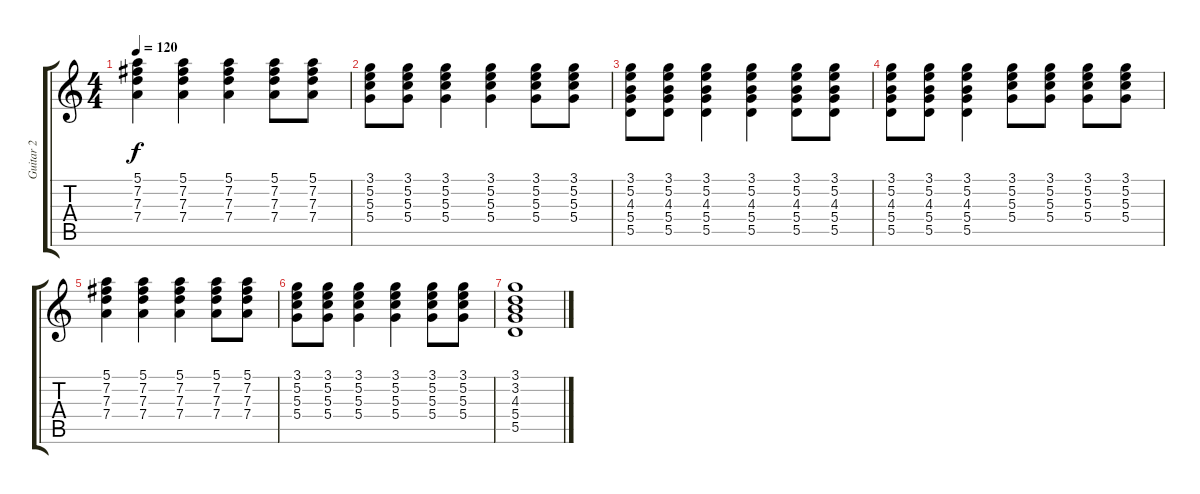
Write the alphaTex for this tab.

\track ("Guitar 2" "Guitar 2") {instrument distortionguitar}
\staff {score tabs}
\tuning (E4 B3 G3 D3 A2 E2) {hide}
\ts (4 4)
\tempo 120
\clef g2
\ks c
(5.1 7.2 7.3 7.4).4{dy f} (5.1 7.2 7.3 7.4).4 (5.1 7.2 7.3 7.4).4 (5.1 7.2 7.3 7.4).8 (5.1 7.2 7.3 7.4).8 |
(3.1 5.2 5.3 5.4).8 (3.1 5.2 5.3 5.4).8 (3.1 5.2 5.3 5.4).4 (3.1 5.2 5.3 5.4).4 (3.1 5.2 5.3 5.4).8 (3.1 5.2 5.3 5.4).8 |
(3.1 5.2 4.3 5.4 5.5).8 (3.1 5.2 4.3 5.4 5.5).8 (3.1 5.2 4.3 5.4 5.5).4 (3.1 5.2 4.3 5.4 5.5).4 (3.1 5.2 4.3 5.4 5.5).8 (3.1 5.2 4.3 5.4 5.5).8 |
(3.1 5.2 4.3 5.4 5.5).8 (3.1 5.2 4.3 5.4 5.5).8 (3.1 5.2 4.3 5.4 5.5).4 (3.1 5.2 5.3 5.4).8 (3.1 5.2 5.3 5.4).8 (3.1 5.2 5.3 5.4).8 (3.1 5.2 5.3 5.4).8 |
(5.1 7.2 7.3 7.4).4 (5.1 7.2 7.3 7.4).4 (5.1 7.2 7.3 7.4).4 (5.1 7.2 7.3 7.4).8 (5.1 7.2 7.3 7.4).8 |
(3.1 5.2 5.3 5.4).8 (3.1 5.2 5.3 5.4).8 (3.1 5.2 5.3 5.4).4 (3.1 5.2 5.3 5.4).4 (3.1 5.2 5.3 5.4).8 (3.1 5.2 5.3 5.4).8 |
(3.1 3.2 4.3 5.4 5.5).1
